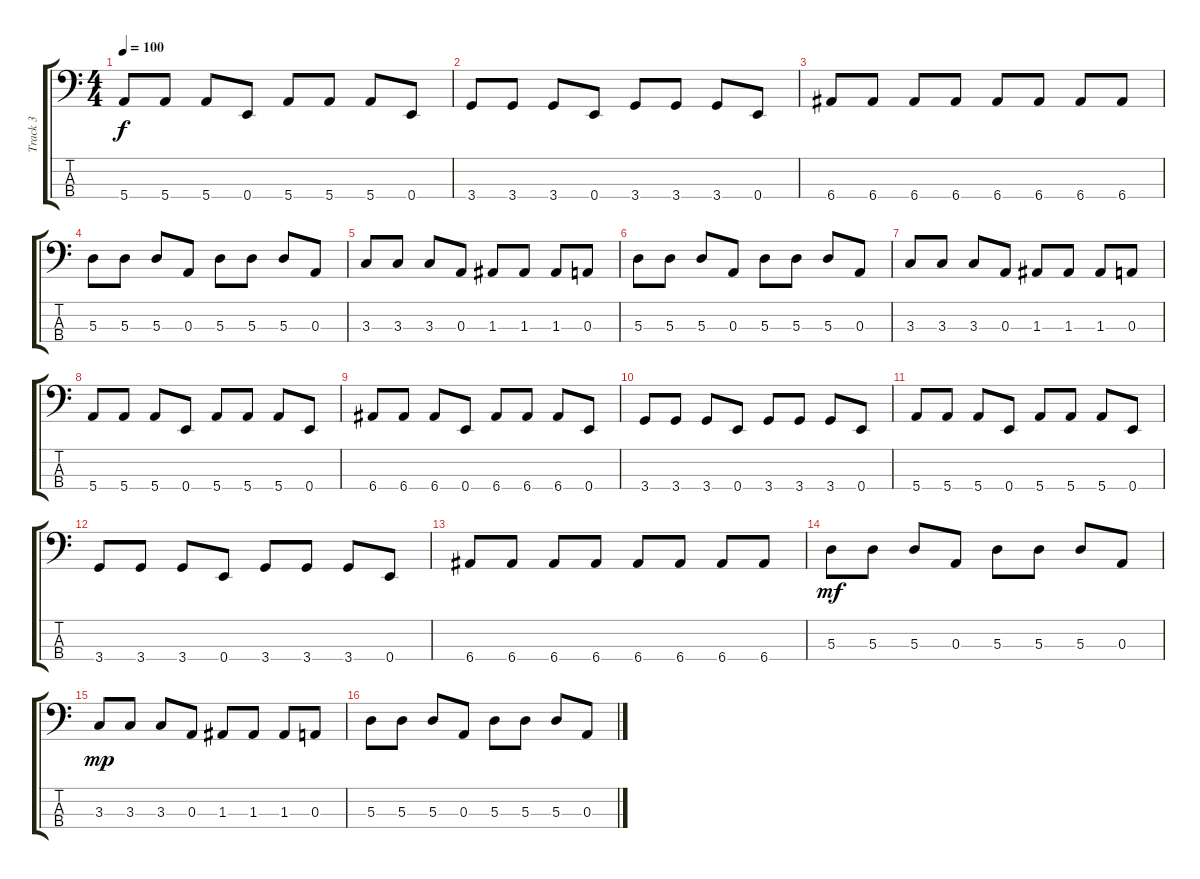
\track ("Track 3" "Track 3") {instrument electricbassfinger}
\staff {score tabs}
\tuning (G2 D2 A1 E1) {hide}
\ts (4 4)
\tempo 100
\clef f4
\ks c
5.4.8{dy f} 5.4.8 5.4.8 0.4.8 5.4.8 5.4.8 5.4.8 0.4.8 |
3.4.8 3.4.8 3.4.8 0.4.8 3.4.8 3.4.8 3.4.8 0.4.8 |
6.4.8 6.4.8 6.4.8 6.4.8 6.4.8 6.4.8 6.4.8 6.4.8 |
5.3.8 5.3.8 5.3.8 0.3.8 5.3.8 5.3.8 5.3.8 0.3.8 |
3.3.8 3.3.8 3.3.8 0.3.8 1.3.8 1.3.8 1.3.8 0.3.8 |
5.3.8 5.3.8 5.3.8 0.3.8 5.3.8 5.3.8 5.3.8 0.3.8 |
3.3.8 3.3.8 3.3.8 0.3.8 1.3.8 1.3.8 1.3.8 0.3.8 |
5.4.8 5.4.8 5.4.8 0.4.8 5.4.8 5.4.8 5.4.8 0.4.8 |
6.4.8 6.4.8 6.4.8 0.4.8 6.4.8 6.4.8 6.4.8 0.4.8 |
3.4.8 3.4.8 3.4.8 0.4.8 3.4.8 3.4.8 3.4.8 0.4.8 |
5.4.8 5.4.8 5.4.8 0.4.8 5.4.8 5.4.8 5.4.8 0.4.8 |
3.4.8 3.4.8 3.4.8 0.4.8 3.4.8 3.4.8 3.4.8 0.4.8 |
6.4.8 6.4.8 6.4.8 6.4.8 6.4.8 6.4.8 6.4.8 6.4.8 |
5.3.8{dy mf} 5.3.8 5.3.8 0.3.8 5.3.8 5.3.8 5.3.8 0.3.8 |
3.3.8{dy mp} 3.3.8 3.3.8 0.3.8 1.3.8 1.3.8 1.3.8 0.3.8 |
5.3.8 5.3.8 5.3.8 0.3.8 5.3.8 5.3.8 5.3.8 0.3.8
